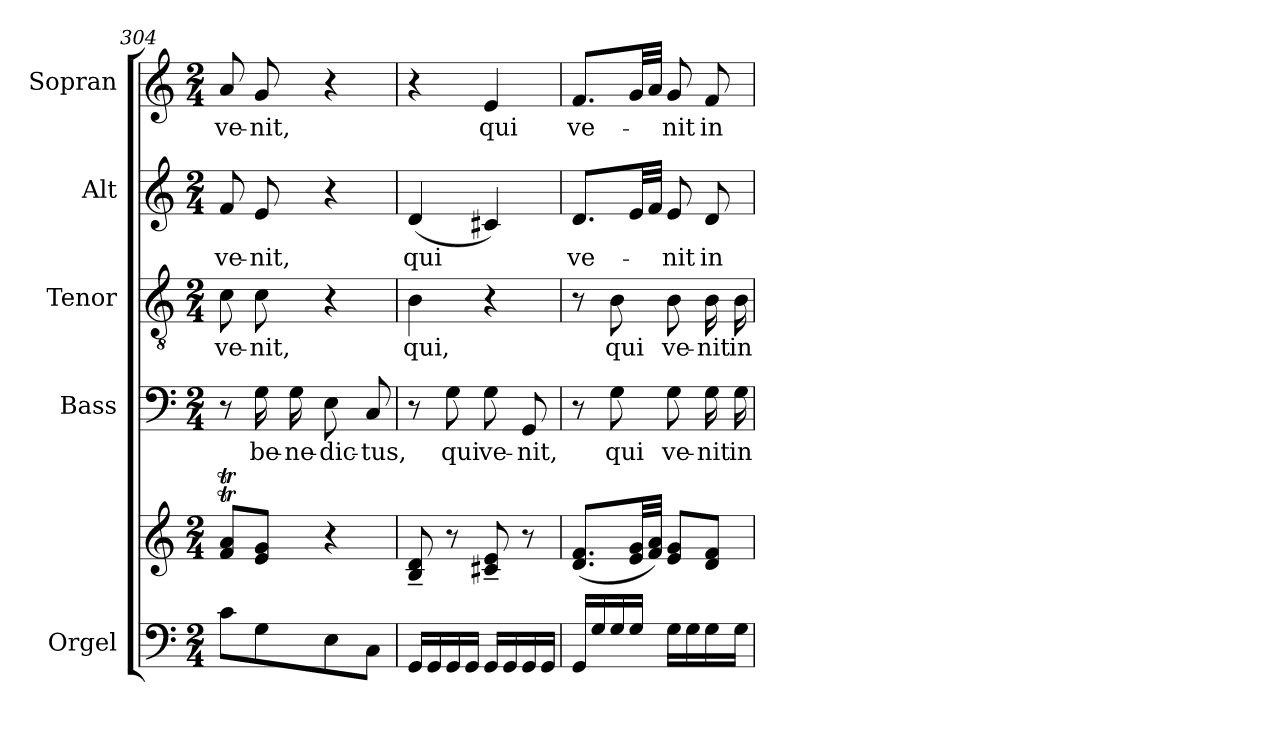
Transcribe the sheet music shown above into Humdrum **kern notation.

**kern	**kern	**kern	**text	**kern	**text	**kern	**text	**kern	**text
*part5	*part5	*part4	*part4	*part3	*part3	*part2	*part2	*part1	*part1
*staff6	*staff5	*staff4	*staff4	*staff3	*staff3	*staff2	*staff2	*staff1	*staff1
*I"Orgel	*	*I"Bass	*	*I"Tenor	*	*I"Alt	*	*I"Sopran	*
*I'Org.	*	*I'B.	*	*I'T.	*	*I'A.	*	*I'S.	*
*clefF4	*clefG2	*clefF4	*	*clefGv2	*	*clefG2	*	*clefG2	*
*k[]	*k[]	*k[]	*	*k[]	*	*k[]	*	*k[]	*
*C:	*C:	*C:	*	*C:	*	*C:	*	*C:	*
*M2/4	*M2/4	*M2/4	*	*M2/4	*	*M2/4	*	*M2/4	*
=304	=304	=304	=304	=304	=304	=304	=304	=304	=304
!	!	!	!	!	!LO:LY:b	!	!LO:LY:b	!	!LO:LY:b
8c\L	8f/T 8a/TL	8r	.	8c\	ve-	8f/	ve-	8a/	ve-
!	!	!	!LO:LY:b	!	!LO:LY:b	!	!LO:LY:b	!	!LO:LY:b
8G\	8e/ 8g/J	16G\	be-	8c\	-nit,	8e/	-nit,	8g/	-nit,
!	!	!	!LO:LY:b	!	!	!	!	!	!
.	.	16G\	-ne-	.	.	.	.	.	.
!	!	!	!LO:LY:b	!	!	!	!	!	!
8E\	4r	8E\	-dic-	4r	.	4r	.	4r	.
!	!	!	!LO:LY:b	!	!	!	!	!	!
8C\J	.	8C/	-tus,	.	.	.	.	.	.
=305	=305	=305	=305	=305	=305	=305	=305	=305	=305
!	!	!	!	!	!LO:LY:b	!	!LO:LY:b	!	!
16GG/LL	8B/~< 8d/~<	8r	.	4B\	qui,	(<4d/	qui	4r	.
16GG/	.	.	.	.	.	.	.	.	.
!	!	!	!LO:LY:b	!	!	!	!	!	!
16GG/	8r	8G\	qui	.	.	.	.	.	.
16GG/JJ	.	.	.	.	.	.	.	.	.
!	!	!	!LO:LY:b	!	!	!	!	!	!LO:LY:b
16GG/LL	8c#X/~< 8e/~<	8G\	ve-	4r	.	4c#X/)	.	4e/	qui
16GG/	.	.	.	.	.	.	.	.	.
!	!	!	!LO:LY:b	!	!	!	!	!	!
16GG/	8r	8GG/	-nit,	.	.	.	.	.	.
16GG/JJ	.	.	.	.	.	.	.	.	.
!!LO:LB:g=z
=306	=306	=306	=306	=306	=306	=306	=306	=306	=306
!	!	!	!	!	!	!	!LO:LY:b	!	!LO:LY:b
16GG/LL	(<8.d/ 8.f/L	8r	.	8r	.	8.d/L	ve-	8.f/L	ve-
16G/	.	.	.	.	.	.	.	.	.
!	!	!	!LO:LY:b	!	!LO:LY:b	!	!	!	!
16G/	.	8G\	qui	8B\	qui	.	.	.	.
16G/JJ	32e/ 32g/LL	.	.	.	.	32e/LL	.	32g/LL	.
.	32f/ 32a/JJJ)	.	.	.	.	32f/JJJ	.	32a/JJJ	.
!	!	!	!LO:LY:b	!	!LO:LY:b	!	!LO:LY:b	!	!LO:LY:b
16G\LL	8e/ 8g/L	8G\	ve-	8B\	ve-	8e/	-nit	8g/	-nit
16G\	.	.	.	.	.	.	.	.	.
!	!	!	!LO:LY:b	!	!LO:LY:b	!	!LO:LY:b	!	!LO:LY:b
16G\	8d/ 8f/J	16G\	-nit	16B\	-nit	8d/	in	8f/	in
!	!	!	!LO:LY:b	!	!LO:LY:b	!	!	!	!
16G\JJ	.	16G\	in	16B\	in	.	.	.	.
=	=	=	=	=	=	=	=	=	=
*-	*-	*-	*-	*-	*-	*-	*-	*-	*-
